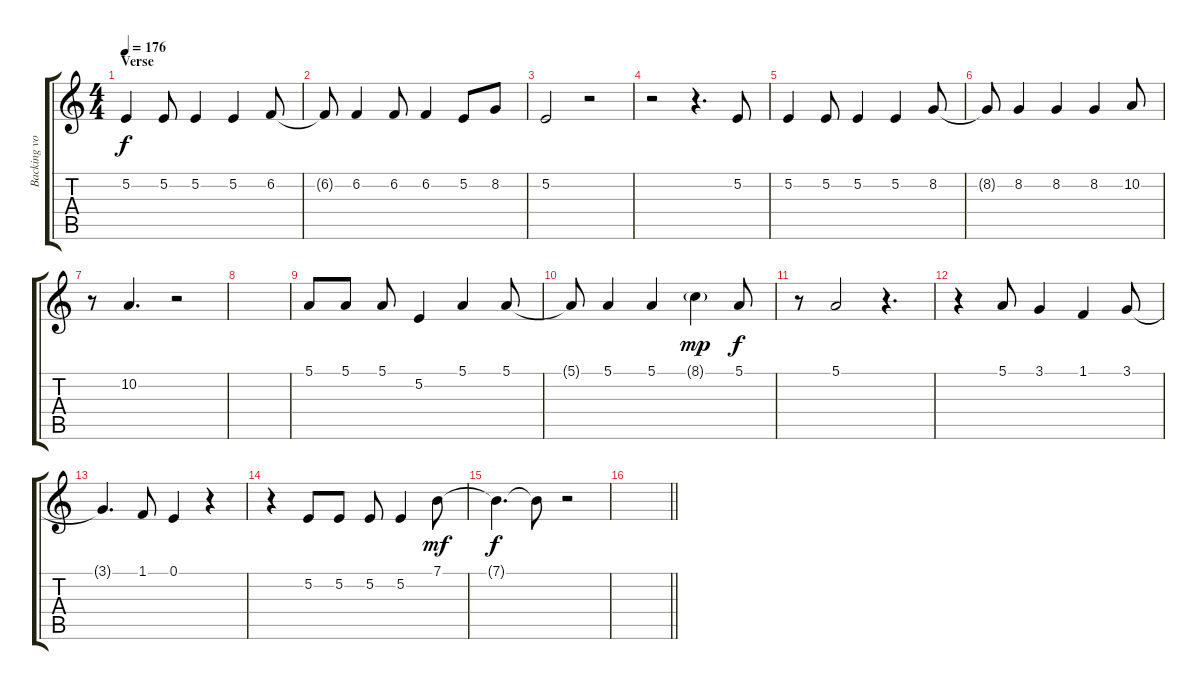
\track ("Backing vocals" "Backing vo") {instrument trumpet}
\staff {score tabs}
\tuning (E4 B3 G3 D3 A2 E2) {hide}
\ts (4 4)
\section ("" "Verse")
\tempo 176
\clef g2
\ks c
5.2.4{dy f} 5.2.8 5.2.4 5.2.4 6.2.8 |
6.2{t}.8 6.2.4 6.2.8 6.2.4 5.2.8 8.2.8 |
5.2.2 r.2 |
r.2 r.4{d} 5.2.8 |
5.2.4 5.2.8 5.2.4 5.2.4 8.2.8 |
8.2{t}.8 8.2.4 8.2.4 8.2.4 10.2.8 |
r.8 10.2.4{d} r.2 |
|
5.1.8 5.1.8 5.1.8 5.2.4 5.1.4 5.1.8 |
5.1{t}.8 5.1.4 5.1.4 8.1{g}.4{dy mp} 5.1.8{dy f} |
r.8 5.1.2 r.4{d} |
r.4 5.1.8 3.1.4 1.1.4 3.1.8 |
3.1{t}.4{d} 1.1.8 0.1.4 r.4 |
r.4 5.2.8 5.2.8 5.2.8 5.2.4 7.1.8{dy mf} |
7.1{t}.4{d dy f} 7.1{t}.8 r.2 |
\barLineRight lightlight
